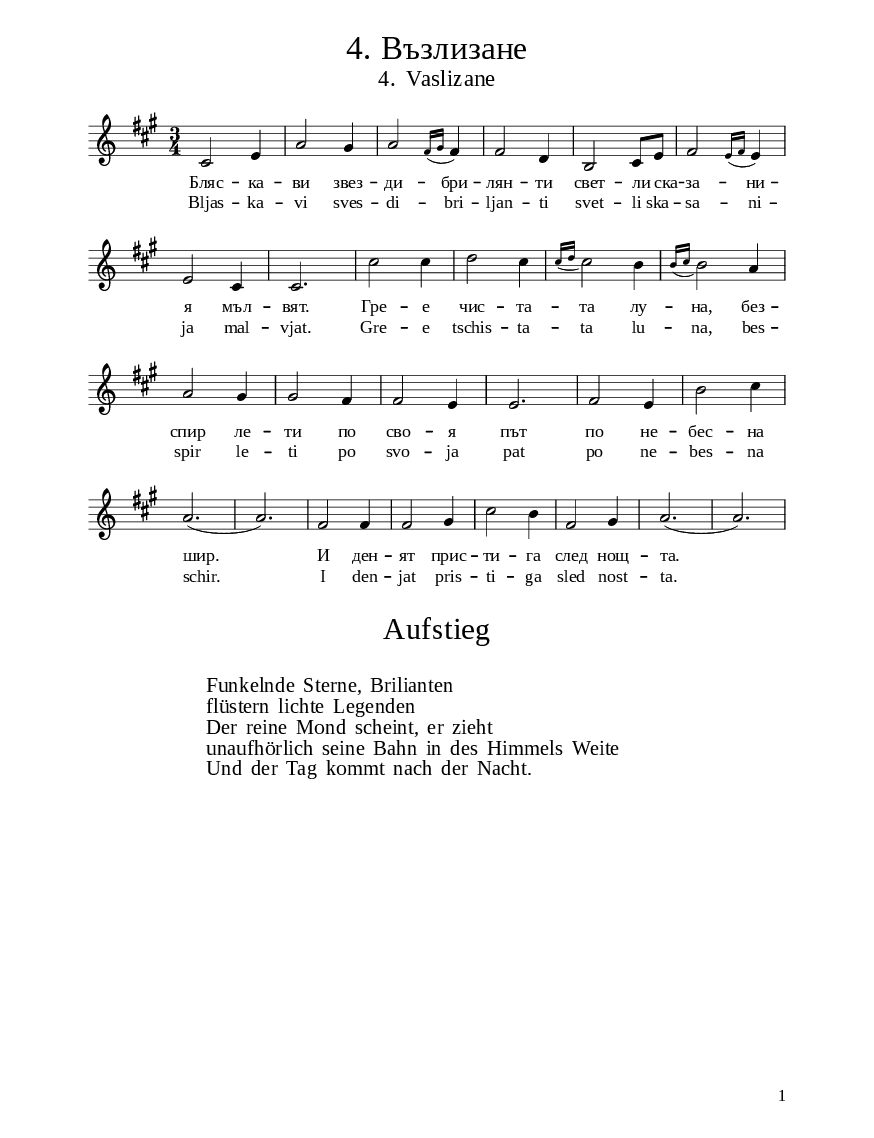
\version "2.20.0"

\paper {
  #(set-paper-size "a5")
}

\bookpart {
  \paper {
    print-all-headers = ##t
    print-page-number = ##t
    print-first-page-number = ##t

    % put page numbers on the bottom
    oddHeaderMarkup = \markup ""
    evenHeaderMarkup = \markup ""
    oddFooterMarkup = \markup
    \fill-line {
      ""
      \on-the-fly #print-page-number-check-first \fromproperty #'page:page-number-string
    }
    evenFooterMarkup = \markup
    \fill-line {
      \on-the-fly #print-page-number-check-first \fromproperty #'page:page-number-string
      ""
    }

    left-margin = 1.5\cm
    right-margin = 1.5\cm
    top-margin = 1.6\cm
    bottom-margin = 1.2\cm
    ragged-bottom = ##t % do not spread the staves to fill the whole vertical space

    % change lyrics and titles font (affects notes also)
    fonts =
    #(make-pango-font-tree
      "Times New Roman"
      "DejaVu Sans"
      "DejaVu Sans Mono"
      (/ (* staff-height pt) 3.6))

    % change distance between staves
    system-system-spacing =
    #'((basic-distance . 12)
       (minimum-distance . 6)
       (padding . 1)
       (stretchability . 12))
  }

  \header {
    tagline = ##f
  }

  \score{
    \layout {
      indent = 0.0\cm % remove first line indentation
      %ragged-last = ##t % do not spread last line to fill the whole space
      \context {
        \Score
        \omit BarNumber %remove bar numbers
      } % context

      \context {
        % change staff size
        \Staff
        fontSize = #+0 % affects notes size only
        \override StaffSymbol #'staff-space = #(magstep -3)
        \override StaffSymbol #'thickness = #0.5
        \override BarLine #'hair-thickness = #1
        %\override StaffSymbol #'ledger-line-thickness = #'(0 . 0)
      }

      \context {
        % adjust space between staff and lyrics and between the two lyric lines
        \Lyrics
        \override VerticalAxisGroup.nonstaff-relatedstaff-spacing = #'((basic-distance . 4.5))
        \override VerticalAxisGroup.nonstaff-nonstaff-spacing = #'((minimum-distance . 2))
      }
    } % layout

    \new Voice \relative c' {
      \clef treble
      \key a \major
      \time 3/4
      \autoBeamOff


      cis2 e4 | a2 gis4 | a2  \grace { fis16 ([gis16] } fis4 )
      | fis2 d4 | b2 cis8 [e8] | fis2   \grace { e16 ([fis16] } e4 ) \break

      e2 cis4 | cis2. | cis'2 cis4| d2  cis4 |   \grace {cis16 ([d16] } cis2 ) b4 | \grace {b16 ([cis16] } b2 ) a4 \break

      a2 gis4 | gis2 fis4 | fis2 e4 | e2. | fis2 e4 | b'2 cis4 | \break

      a2.(|a2.)| fis2 fis4 | fis2 gis4 | cis2 b4 | fis2 gis4 | a2.(| a2.) | \break


    }

    \addlyrics {
      Бляс -- ка -- ви звез -- ди -- бри -- лян -- ти
      свет -- ли_ска -- за -- ни -- я мъл -- вят.
      Гре -- е чис -- та -- та лу -- на,
      без -- спир ле -- ти по сво -- я път
      по не -- бес -- на шир.
      И ден -- ят прис -- ти -- га след нощ -- та.
    }
    \addlyrics {
      
          Bljas -- ka -- vi sves -- di -- bri -- ljan -- ti
      svet -- li_ska -- sa -- ni -- ja mal -- vjat.
      Gre -- e tschis -- ta -- ta lu -- na,
      bes -- spir le -- ti po svo -- ja pat
      po ne -- bes -- na schir.
      I den -- jat pris -- ti -- ga sled nost -- ta.
    }
    


    \header {
      title = \markup \column \normal-text \fontsize #2.5 {
        \center-align
        \line { 4. Възлизане}
        \vspace #-0.6
        \center-align
        \line \fontsize #-3 { 4. Vaslizane }
        \vspace #-0.8
        \center-align
        \line \fontsize #-3 { " " }
      }
    }

    \midi{}

  } % score



  % include foreign translation(s) of the song
  \version "2.20.0"

\markup \fill-line { \fontsize #6 "Aufstieg" }
\markup \null
\markup \null
\markup \fontsize #+2.5 {
  \hspace #10
  \override #'(baseline-skip . 2)

  \column {
    \line { " " }
    \line {" "Funkelnde Sterne, Brilianten}
      \line { " " flüstern lichte Legenden}
      \line { " "Der reine Mond scheint, er zieht}
      \line { " " unaufhörlich seine Bahn in des Himmels Weite}
      \line{" " Und der Tag kommt nach der Nacht. }


    }
  }


} % bookpart
